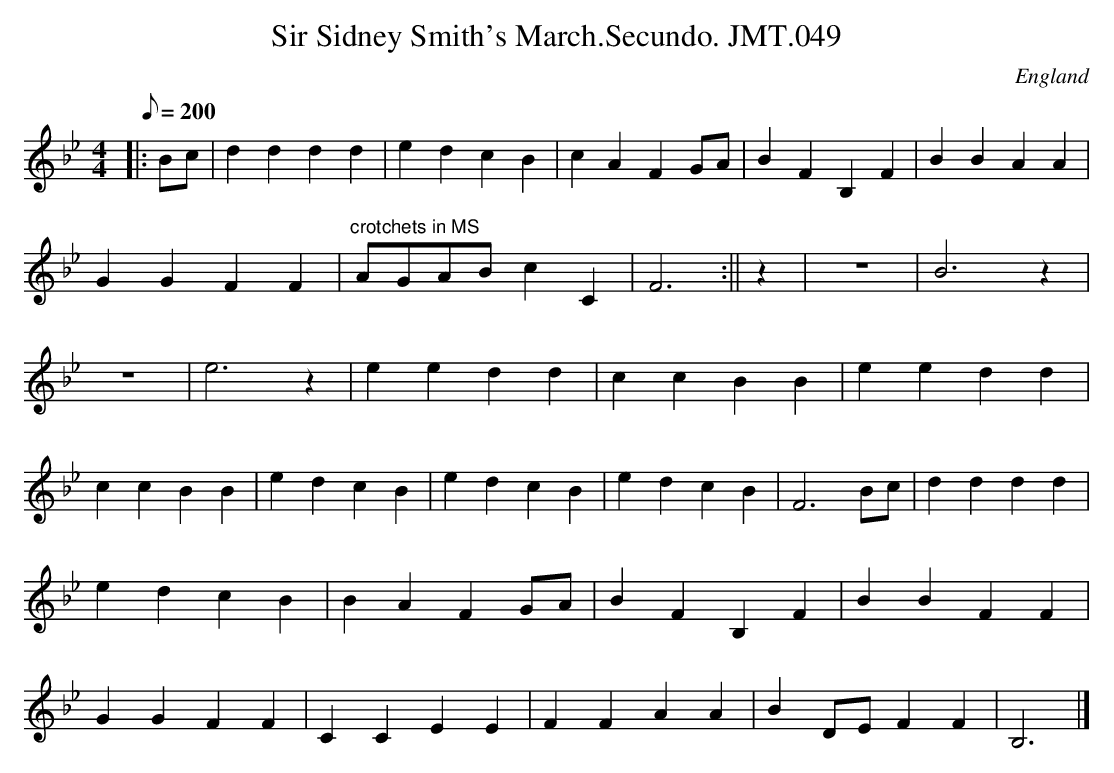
X:1
T:Sir Sidney Smith's March.Secundo. JMT.049
M:4/4
L:1/8
Q:200
O:England
K:Bb
|:Bc|d2d2d2d2|e2d2c2B2|c2A2F2GA|B2F2B,2F2|B2B2A2A2|!
G2G2F2F2|"crotchets in MS"AGAB c2C2|F6:||z2|z8|B6z2|!
z8|e6z2|e2e2d2d2|c2c2B2B2|e2e2d2d2|!
c2c2B2B2|e2d2c2B2|e2d2c2B2|e2d2c2B2|F6Bc|d2d2d2d2|!
e2d2c2B2|B2A2F2GA|B2F2B,2F2|B2B2F2F2|!
G2G2F2F2|C2C2E2E2|F2F2A2A2|B2DEF2F2|B,6|]
